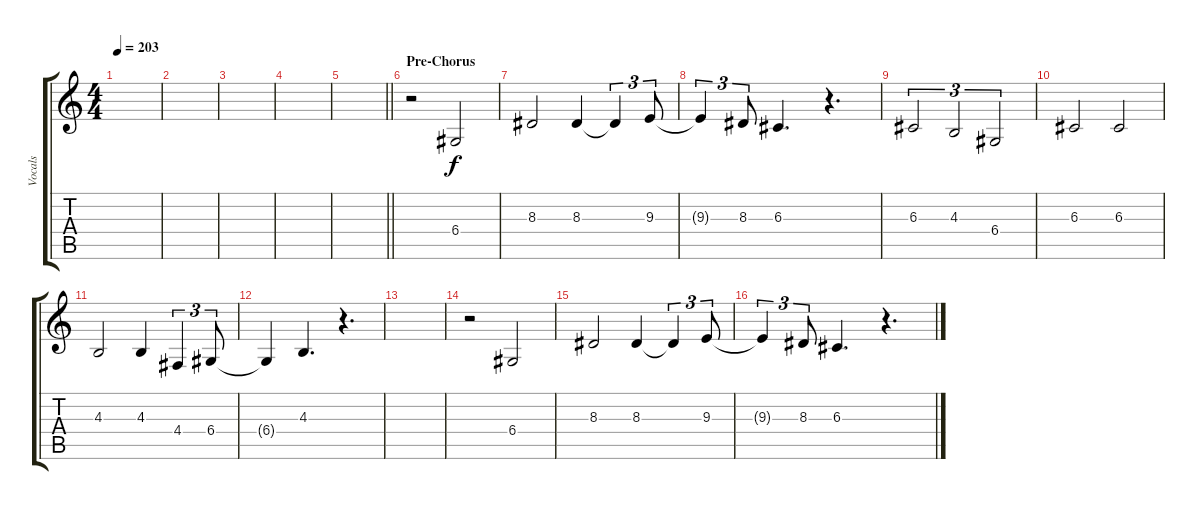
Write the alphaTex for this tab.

\track ("Vocals" "Vocals") {instrument altosax}
\staff {score tabs}
\tuning (E4 B3 G3 D3 A2 E2) {hide}
\ts (4 4)
\tempo 203
\clef g2
\ks c
|
|
|
|
\barLineRight lightlight
|
\section ("" "Pre-Chorus")
r.2 6.4.2 |
8.3.2 8.3.4 8.3{t}.4{tu (3 2)} 9.3.8{tu (3 2)} |
9.3{t}.4{tu (3 2)} 8.3.8{tu (3 2)} 6.3.4{d} r.4{d} |
6.3.2{tu (3 2)} 4.3.2{tu (3 2)} 6.4.2{tu (3 2)} |
6.3.2 6.3.2 |
4.3.2 4.3.4 4.4.4{tu (3 2)} 6.4.8{tu (3 2)} |
6.4{t}.4 4.3.4{d} r.4{d} |
|
r.2 6.4.2 |
8.3.2 8.3.4 8.3{t}.4{tu (3 2)} 9.3.8{tu (3 2)} |
9.3{t}.4{tu (3 2)} 8.3.8{tu (3 2)} 6.3.4{d} r.4{d}
